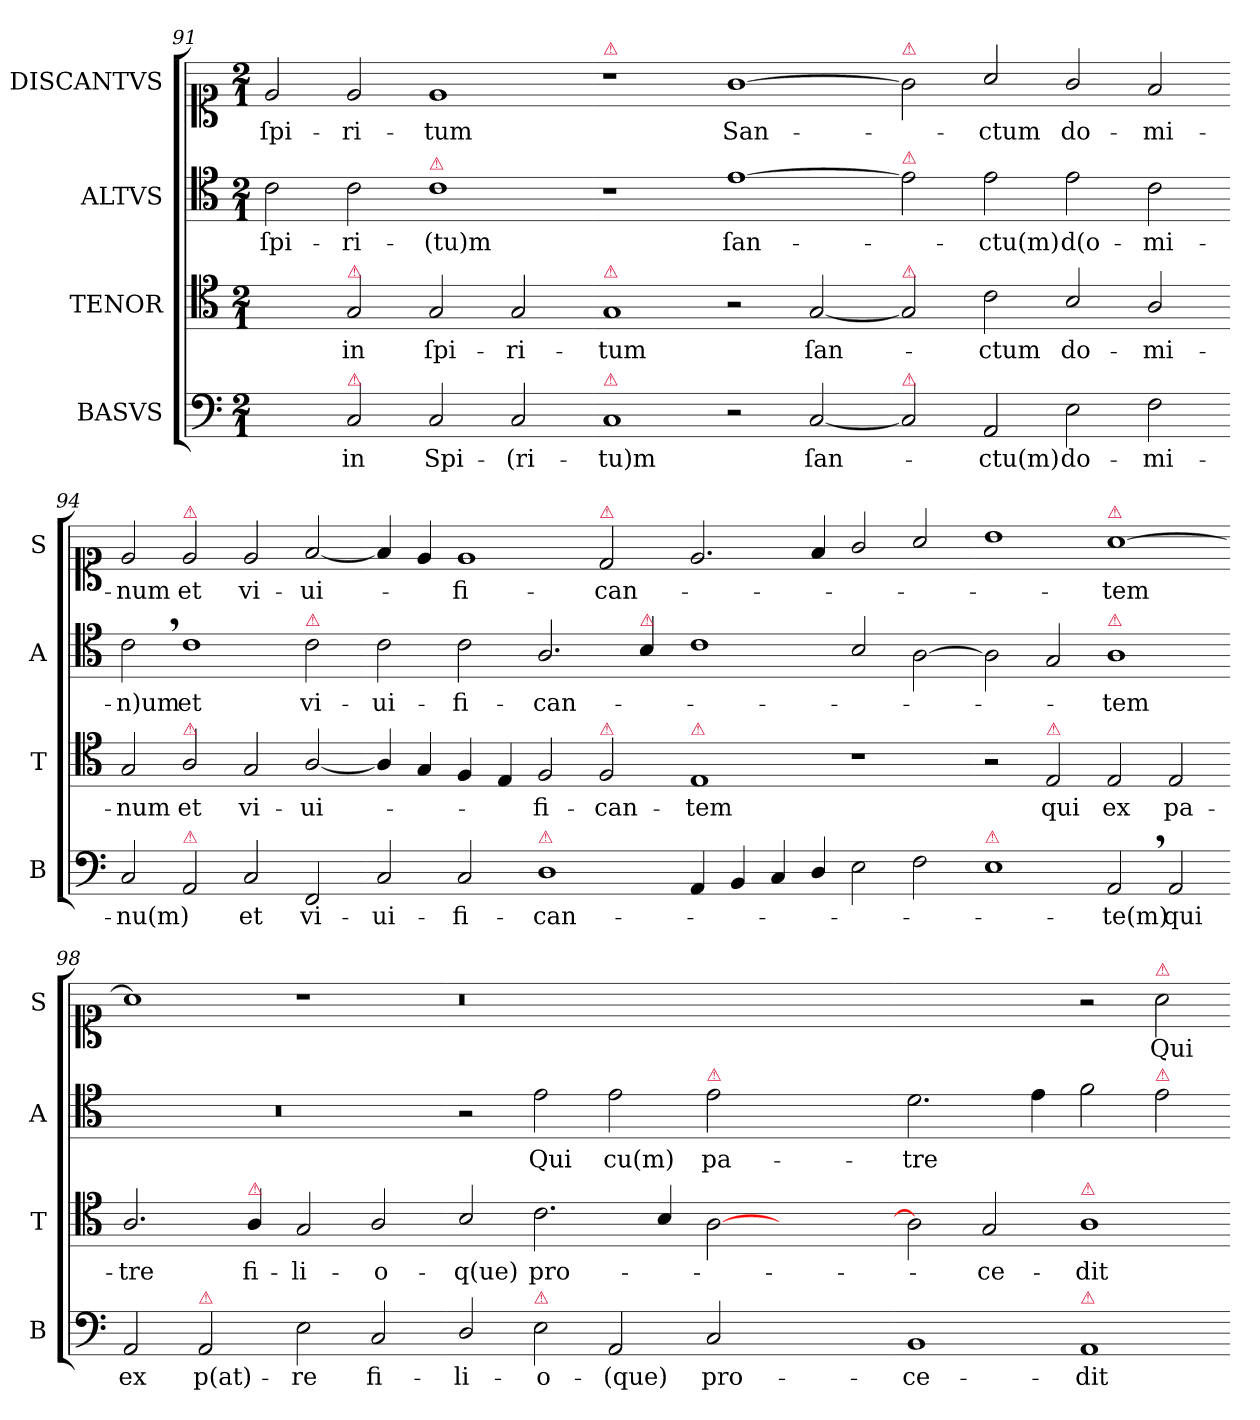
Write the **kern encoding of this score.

**kern	**text	**kern	**text	**kern	**text	**kern	**text
*part4	*part4	*part3	*part3	*part2	*part2	*part1	*part1
*staff4	*staff4	*staff3	*staff3	*staff2	*staff2	*staff1	*staff1
*I"BASVS	*	*I"TENOR	*	*I"ALTVS	*	*I"DISCANTVS	*
*I'B	*	*I'T	*	*I'A	*	*I'S	*
*clefF4	*	*clefC4	*	*clefC4	*	*clefC1	*
*k[]	*	*k[]	*	*k[]	*	*k[]	*
*a:	*	*a:	*	*a:	*	*a:	*
*M2/1	*	*M2/1	*	*M2/1	*	*M2/1	*
=91	=91	=91	=91	=91	=91	=91	=91
2ryy	.	2ryy	.	2c\	ſpi-	2e/	ſpi-
!	!	!LO:TX:a:color=crimson:t=⚠	!	!	!	!	!
!LO:TX:a:color=crimson:t=⚠	!	!	!	!	!	!	!
2C/	in	2G/	in	2c\	-ri-	2e/	-ri-
!	!	!	!	!LO:TX:a:color=crimson:t=⚠	!	!	!
2C/	Spi-	2G/	ſpi-	1c	-(tu)m	1e	-tum
2C/	-(ri-	2G/	-ri-	.	.	.	.
=92-	=92-	=92-	=92-	=92-	=92-	=92-	=92-
!	!	!	!	!	!	!LO:TX:a:color=crimson:t=⚠	!
!	!	!LO:TX:a:color=crimson:t=⚠	!	!	!	!	!
!LO:TX:a:color=crimson:t=⚠	!	!	!	!	!	!	!
1C	-tu)m	1G	-tum	1r	.	1r	.
2r	.	2r	.	[1e	ſan-	[1g	San-
[2C/	ſan-	[2G/	ſan-	.	.	.	.
=93-	=93-	=93-	=93-	=93-	=93-	=93-	=93-
!	!	!	!	!	!	!LO:TX:a:color=crimson:t=⚠	!
!	!	!	!	!LO:TX:a:color=crimson:t=⚠	!	!	!
!	!	!LO:TX:a:color=crimson:t=⚠	!	!	!	!	!
!LO:TX:a:color=crimson:t=⚠	!	!	!	!	!	!	!
2C/]	.	2G/]	.	2e]	.	2g]	.
2AA/	-ctu(m)	2c\	-ctum	2e\	-ctu(m)	2a/	-ctum
2E\	do-	2B/	do-	2e\	d(o-	2g/	do-
2F\	-mi-	2A/	-mi-	2c\	-mi-	2f/	-mi-
=94-	=94-	=94-	=94-	=94-	=94-	=94-	=94-
2C/	-nu(m)	2G/	-num	2c,<\	-n)um	2e/	-num
!	!	!	!	!	!	!LO:TX:a:color=crimson:t=⚠	!
!	!	!LO:TX:a:color=crimson:t=⚠	!	!	!	!	!
!LO:TX:a:color=crimson:t=⚠	!	!	!	!	!	!	!
2AA/	.	2A/	et	1c	et	2e/	et
2C/	et	2G/	vi-	.	.	2e/	vi-
!	!	!	!	!LO:TX:a:color=crimson:t=⚠	!	!	!
2FF/	vi-	[2A/	-ui-	2c\	vi-	[2f/	-ui-
=95-	=95-	=95-	=95-	=95-	=95-	=95-	=95-
2C/	-ui-	4A/]	.	2c\	-ui-	4f/]	.
.	.	4G/	.	.	.	4e/	.
2C/	-fi-	4F/	.	2c\	-fi-	1e	-fi-
.	.	4E/	.	.	.	.	.
!LO:TX:a:color=crimson:t=⚠	!	!	!	!	!	!	!
1D	-can-	2F/	-fi-	2.A/	-can-	.	.
!	!	!	!	!	!	!LO:TX:a:color=crimson:t=⚠	!
!	!	!LO:TX:a:color=crimson:t=⚠	!	!	!	!	!
.	.	2F/	-can-	.	.	2d/	-can-
!	!	!	!	!LO:TX:a:color=crimson:t=⚠	!	!	!
.	.	.	.	4B/	.	.	.
=96-	=96-	=96-	=96-	=96-	=96-	=96-	=96-
!	!	!LO:TX:a:color=crimson:t=⚠	!	!	!	!	!
4AA/	.	1E	-tem	1c	.	2.e/	.
4BB/	.	.	.	.	.	.	.
4C/	.	.	.	.	.	.	.
4D/	.	.	.	.	.	4f/	.
2E\	.	1r	.	2B/	.	2g/	.
2F\	.	.	.	[2A\	.	2a/	.
=97-	=97-	=97-	=97-	=97-	=97-	=97-	=97-
!LO:TX:a:color=crimson:t=⚠	!	!	!	!	!	!	!
1E	.	2r	.	2A\]	.	1b	.
!	!	!LO:TX:a:color=crimson:t=⚠	!	!	!	!	!
.	.	2E/	qui	2G/	.	.	.
!	!	!	!	!	!	!LO:TX:a:color=crimson:t=⚠	!
!	!	!	!	!LO:TX:a:color=crimson:t=⚠	!	!	!
2AA,</	-te(m)	2E/	ex	1A	-tem	[1a	-tem
2AA/	qui	2E/	pa-	.	.	.	.
=98-	=98-	=98-	=98-	=98-	=98-	=98-	=98-
2AA/	ex	2.A/	-tre	0r	.	1a]	.
!LO:TX:a:color=crimson:t=⚠	!	!	!	!	!	!	!
2AA/	p(at)-	.	.	.	.	.	.
!	!	!LO:TX:a:color=crimson:t=⚠	!	!	!	!	!
.	.	4A/	fi-	.	.	.	.
2E\	-re	2G/	-li-	.	.	1r	.
2C/	fi-	2A/	-o-	.	.	.	.
=99-	=99-	=99-	=99-	=99-	=99-	=99-	=99-
2D/	-li-	2B/	-q(ue)	2r	.	0.r	.
!LO:TX:a:color=crimson:t=⚠	!	!	!	!	!	!	!
2E\	-o-	2.c\	pro-	2e\	Qui	.	.
2AA/	-(que)	.	.	2e\	cu(m)	.	.
.	.	4B/	.	.	.	.	.
!	!	!	!	!LO:TX:a:color=crimson:t=⚠	!	!	!
2C/	pro-	[2A\	.	2e\	pa-	.	.
1ryy	.	1ryy	.	1ryy	.	.	.
=100-	=100-	=100-	=100-	=100-	=100-	=100-	=100-
1BB	-ce-	2A\]	.	2.d\	-tre	1ryy	.
.	.	2G/	-ce-	.	.	.	.
.	.	.	.	4e\	.	.	.
!	!	!LO:TX:a:color=crimson:t=⚠	!	!	!	!	!
!LO:TX:a:color=crimson:t=⚠	!	!	!	!	!	!	!
1AA	-dit	1A	-dit	2f\	.	2r	.
!	!	!	!	!	!	!LO:TX:a:color=crimson:t=⚠	!
!	!	!	!	!LO:TX:a:color=crimson:t=⚠	!	!	!
.	.	.	.	2e\	.	2a\	Qui
=-	=-	=-	=-	=-	=-	=-	=-
*-	*-	*-	*-	*-	*-	*-	*-
